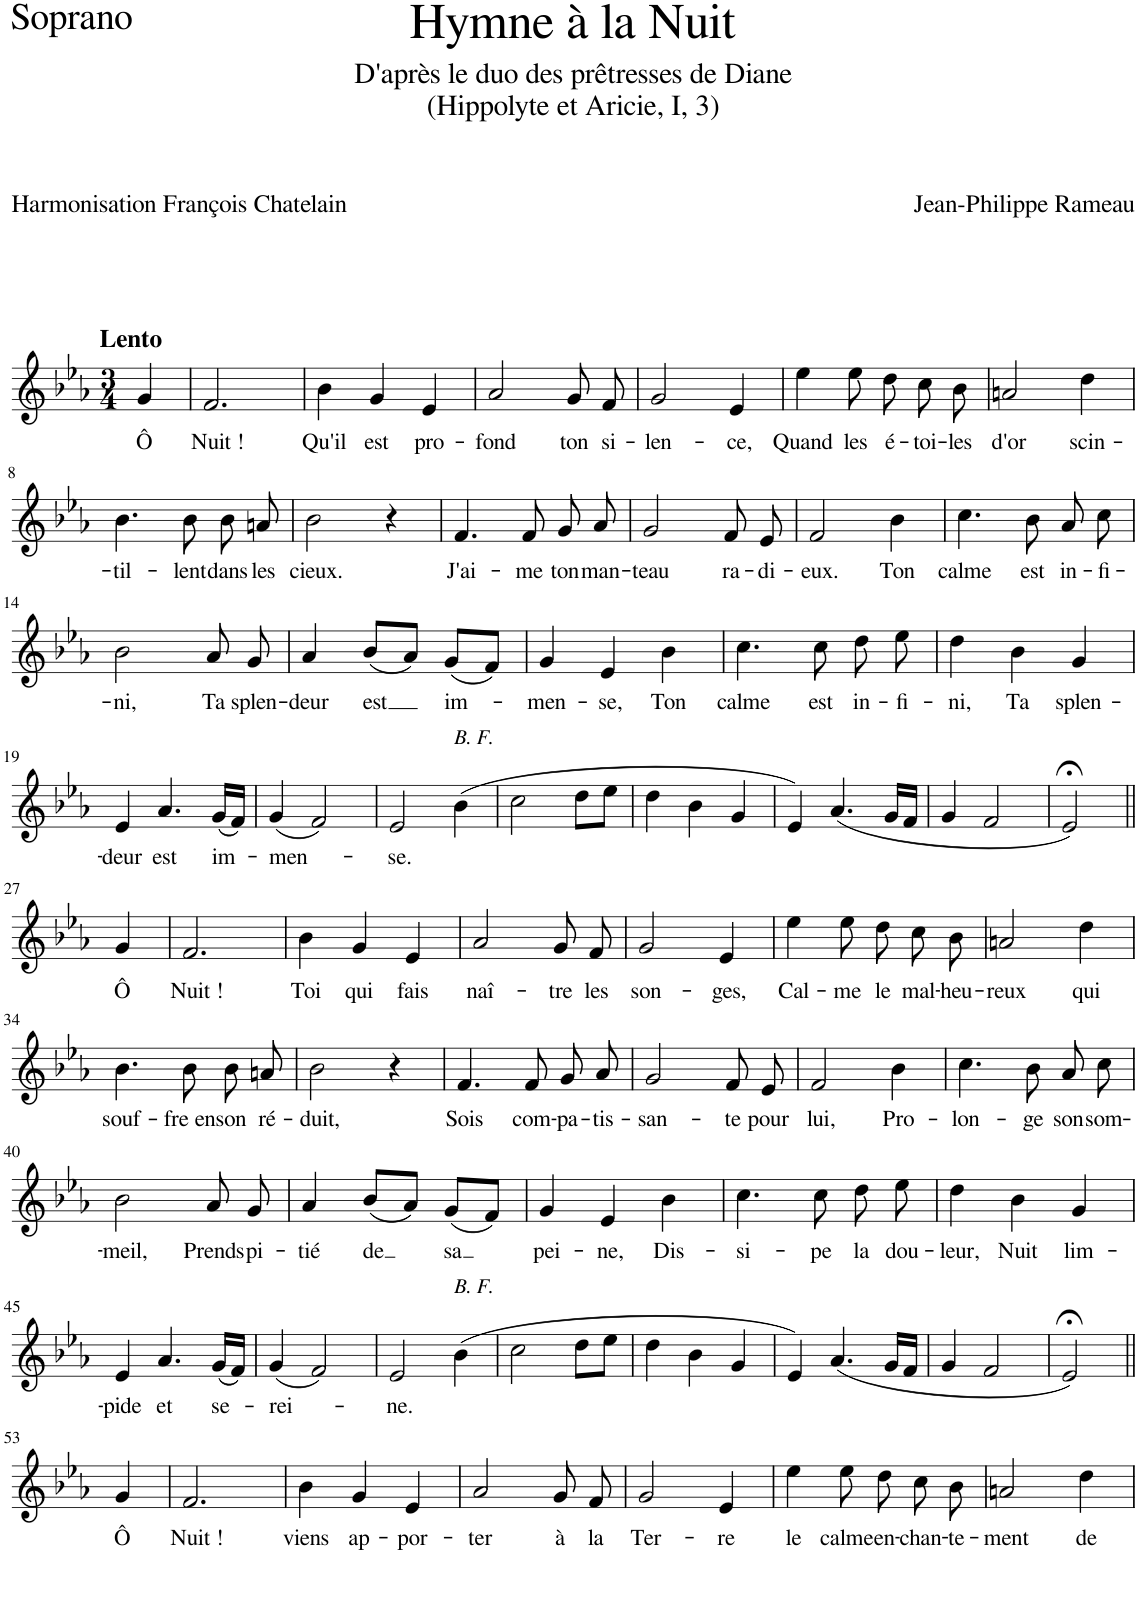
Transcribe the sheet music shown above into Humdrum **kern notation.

**kern	**text
*part1	*part1
*staff1	*staff1
*I"Soprano	*
*I'S.	*
*clefG2	*
*k[b-e-a-]	*
*M3/4	*
=1	=1
!LO:TX:a:B:t=Lento	!
!	!LO:LY:b
4g/	Ô
=2	=2
!	!LO:LY:b
2.f/	Nuit !
=3	=3
!	!LO:LY:b
4b-\	Qu'il
!	!LO:LY:b
4g/	est
!	!LO:LY:b
4e-/	pro-
=4	=4
!	!LO:LY:b
2a-/	-fond
!	!LO:LY:b
8g/	ton
!	!LO:LY:b
8f/	si-
=5	=5
!	!LO:LY:b
2g/	-len-
!	!LO:LY:b
4e-/	-ce,
=6	=6
!	!LO:LY:b
4ee-\	Quand
!	!LO:LY:b
8ee-\	les
!	!LO:LY:b
8dd\	é-
!	!LO:LY:b
8cc\	-toi-
!	!LO:LY:b
8b-\	-les
=7	=7
!	!LO:LY:b
2an/	d'or
!	!LO:LY:b
4dd\	scin-
!!LO:LB:g=z
=8	=8
!	!LO:LY:b
4.b-\	-til-
!	!LO:LY:b
8b-\	-lent
!	!LO:LY:b
8b-\	dans
!	!LO:LY:b
8an/	les
=9	=9
!	!LO:LY:b
2b-\	cieux.
4r	.
=10	=10
!	!LO:LY:b
4.f/	J'ai-
!	!LO:LY:b
8f/	-me
!	!LO:LY:b
8g/	ton
!	!LO:LY:b
8a-/	man-
=11	=11
!	!LO:LY:b
2g/	-teau
!	!LO:LY:b
8f/	ra-
!	!LO:LY:b
8e-/	-di-
=12	=12
!	!LO:LY:b
2f/	-eux.
!	!LO:LY:b
4b-\	Ton
=13	=13
!	!LO:LY:b
4.cc\	calme
!	!LO:LY:b
8b-\	est
!	!LO:LY:b
8a-/	in-
!	!LO:LY:b
8cc\	-fi-
!!LO:LB:g=z
=14	=14
!	!LO:LY:b
2b-\	-ni,
!	!LO:LY:b
8a-/	Ta
!	!LO:LY:b
8g/	splen-
=15	=15
!	!LO:LY:b
4a-/	-deur
!	!LO:LY:b
(8b-/L	-est
8a-/J)	.
!	!LO:LY:b
(8g/L	im-
8f/J)	.
=16	=16
!	!LO:LY:b
4g/	-men-
!	!LO:LY:b
4e-/	-se,
!	!LO:LY:b
4b-\	Ton
=17	=17
!	!LO:LY:b
4.cc\	calme
!	!LO:LY:b
8cc\	est
!	!LO:LY:b
8dd\	in-
!	!LO:LY:b
8ee-\	-fi-
=18	=18
!	!LO:LY:b
4dd\	-ni,
!	!LO:LY:b
4b-\	Ta
!	!LO:LY:b
4g/	splen-
!!LO:LB:g=z
=19	=19
!	!LO:LY:b
4e-/	-deur
!	!LO:LY:b
4.a-/	est
!	!LO:LY:b
(16g/LL	im-
16f/JJ)	.
=20	=20
!	!LO:LY:b
(4g/	-men-
2f/)	.
=21	=21
!	!LO:LY:b
2e-/	-se.
!LO:TX:a:i:t=B. F.	!
(4b-\	.
=22	=22
2cc\	.
8dd\L	.
8ee-\J	.
=23	=23
4dd\	.
4b-\	.
4g/	.
=24	=24
4e-/)	.
(4.a-/	.
16g/LL	.
16f/JJ	.
=25	=25
4g/	.
2f/	.
=26	=26
2e-;</)	.
!!LO:LB:g=z
=27||	=27||
!	!LO:LY:b
4g/	Ô
=28	=28
!	!LO:LY:b
2.f/	Nuit !
=29	=29
!	!LO:LY:b
4b-\	Toi
!	!LO:LY:b
4g/	qui
!	!LO:LY:b
4e-/	fais
=30	=30
!	!LO:LY:b
2a-/	naî-
!	!LO:LY:b
8g/	-tre
!	!LO:LY:b
8f/	les
=31	=31
!	!LO:LY:b
2g/	son-
!	!LO:LY:b
4e-/	-ges,
=32	=32
!	!LO:LY:b
4ee-\	Cal-
!	!LO:LY:b
8ee-\	-me
!	!LO:LY:b
8dd\	le
!	!LO:LY:b
8cc\	mal-
!	!LO:LY:b
8b-\	-heu-
=33	=33
!	!LO:LY:b
2an/	-reux
!	!LO:LY:b
4dd\	qui
!!LO:LB:g=z
=34	=34
!	!LO:LY:b
4.b-\	souf-
!	!LO:LY:b
8b-\	-fre en
!	!LO:LY:b
8b-\	son
!	!LO:LY:b
8an/	ré-
=35	=35
!	!LO:LY:b
2b-\	-duit,
4r	.
=36	=36
!	!LO:LY:b
4.f/	Sois
!	!LO:LY:b
8f/	com-
!	!LO:LY:b
8g/	-pa-
!	!LO:LY:b
8a-/	-tis-
=37	=37
!	!LO:LY:b
2g/	-san-
!	!LO:LY:b
8f/	-te
!	!LO:LY:b
8e-/	pour
=38	=38
!	!LO:LY:b
2f/	lui,
!	!LO:LY:b
4b-\	Pro-
=39	=39
!	!LO:LY:b
4.cc\	-lon-
!	!LO:LY:b
8b-\	-ge
!	!LO:LY:b
8a-/	son
!	!LO:LY:b
8cc\	som-
!!LO:LB:g=z
=40	=40
!	!LO:LY:b
2b-\	-meil,
!	!LO:LY:b
8a-/	Prends
!	!LO:LY:b
8g/	pi-
=41	=41
!	!LO:LY:b
4a-/	-tié
!	!LO:LY:b
(8b-/L	-de
8a-/J)	.
!	!LO:LY:b
(8g/L	-sa
8f/J)	.
=42	=42
!	!LO:LY:b
4g/	pei-
!	!LO:LY:b
4e-/	-ne,
!	!LO:LY:b
4b-\	Dis-
=43	=43
!	!LO:LY:b
4.cc\	-si-
!	!LO:LY:b
8cc\	-pe
!	!LO:LY:b
8dd\	la
!	!LO:LY:b
8ee-\	dou-
=44	=44
!	!LO:LY:b
4dd\	-leur,
!	!LO:LY:b
4b-\	Nuit
!	!LO:LY:b
4g/	lim-
!!LO:LB:g=z
=45	=45
!	!LO:LY:b
4e-/	-pide
!	!LO:LY:b
4.a-/	et
!	!LO:LY:b
(16g/LL	se-
16f/JJ)	.
=46	=46
!	!LO:LY:b
(4g/	-rei-
2f/)	.
=47	=47
!	!LO:LY:b
2e-/	-ne.
!LO:TX:a:i:t=B. F.	!
(4b-\	.
=48	=48
2cc\	.
8dd\L	.
8ee-\J	.
=49	=49
4dd\	.
4b-\	.
4g/	.
=50	=50
4e-/)	.
(4.a-/	.
16g/LL	.
16f/JJ	.
=51	=51
4g/	.
2f/	.
=52	=52
2e-;</)	.
!!LO:LB:g=z
=53||	=53||
!	!LO:LY:b
4g/	Ô
=54	=54
!	!LO:LY:b
2.f/	Nuit !
=55	=55
!	!LO:LY:b
4b-\	viens
!	!LO:LY:b
4g/	ap-
!	!LO:LY:b
4e-/	-por-
=56	=56
!	!LO:LY:b
2a-/	-ter
!	!LO:LY:b
8g/	à
!	!LO:LY:b
8f/	la
=57	=57
!	!LO:LY:b
2g/	Ter-
!	!LO:LY:b
4e-/	-re
=58	=58
!	!LO:LY:b
4ee-\	le
!	!LO:LY:b
8ee-\	calme
!	!LO:LY:b
8dd\	en-
!	!LO:LY:b
8cc\	-chan-
!	!LO:LY:b
8b-\	-te-
=59	=59
!	!LO:LY:b
2an/	-ment
!	!LO:LY:b
4dd\	de
=	=
*-	*-
